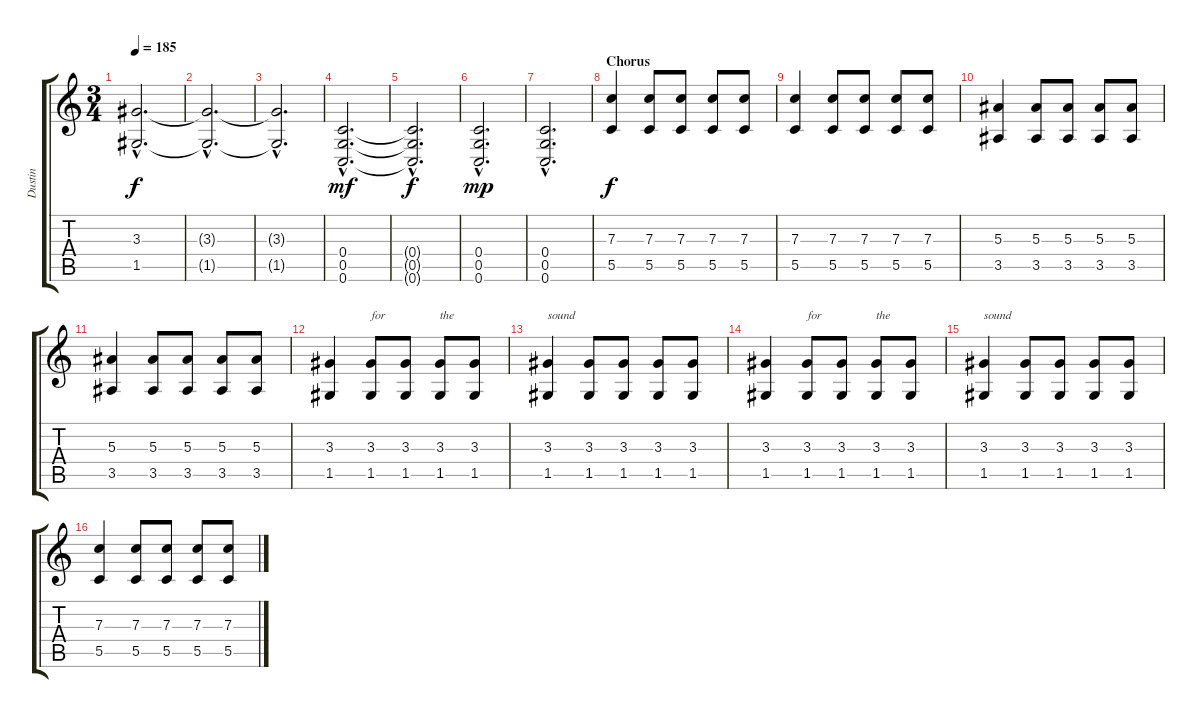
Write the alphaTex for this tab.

\track ("Dustin" "Dustin") {instrument overdrivenguitar}
\staff {score tabs}
\tuning (D4 A3 F3 C3 G2 C2) {hide}
\ts (3 4)
\tempo 185
\clef g2
\ks c
(3.3{hac t} 1.5{hac t}).2{d dy f} |
(3.3{hac t} 1.5{hac t}).2{d} |
(3.3{hac t} 1.5{hac t}).2{d} |
(0.4{hac} 0.5{hac} 0.6{hac}).2{d dy mf} |
(0.4{hac t} 0.5{hac t} 0.6{hac t}).2{d dy f} |
(0.4{hac} 0.5{hac} 0.6{hac}).2{d dy mp} |
(0.4{hac} 0.5{hac} 0.6{hac}).2{d} |
\section ("" "Chorus")
(7.3 5.5).4{dy f} (7.3 5.5).8 (7.3 5.5).8 (7.3 5.5).8 (7.3 5.5).8 |
(7.3 5.5).4 (7.3 5.5).8 (7.3 5.5).8 (7.3 5.5).8 (7.3 5.5).8 |
(5.3 3.5).4 (5.3 3.5).8 (5.3 3.5).8 (5.3 3.5).8 (5.3 3.5).8 |
(5.3 3.5).4 (5.3 3.5).8 (5.3 3.5).8 (5.3 3.5).8 (5.3 3.5).8 |
(3.3 1.5).4 (3.3 1.5).8{txt "for "} (3.3 1.5).8 (3.3 1.5).8{txt "the"} (3.3 1.5).8 |
(3.3 1.5).4{txt "sound"} (3.3 1.5).8 (3.3 1.5).8 (3.3 1.5).8 (3.3 1.5).8 |
(3.3 1.5).4 (3.3 1.5).8{txt "for "} (3.3 1.5).8 (3.3 1.5).8{txt "the"} (3.3 1.5).8 |
(3.3 1.5).4{txt "sound"} (3.3 1.5).8 (3.3 1.5).8 (3.3 1.5).8 (3.3 1.5).8 |
(7.3 5.5).4 (7.3 5.5).8 (7.3 5.5).8 (7.3 5.5).8 (7.3 5.5).8
